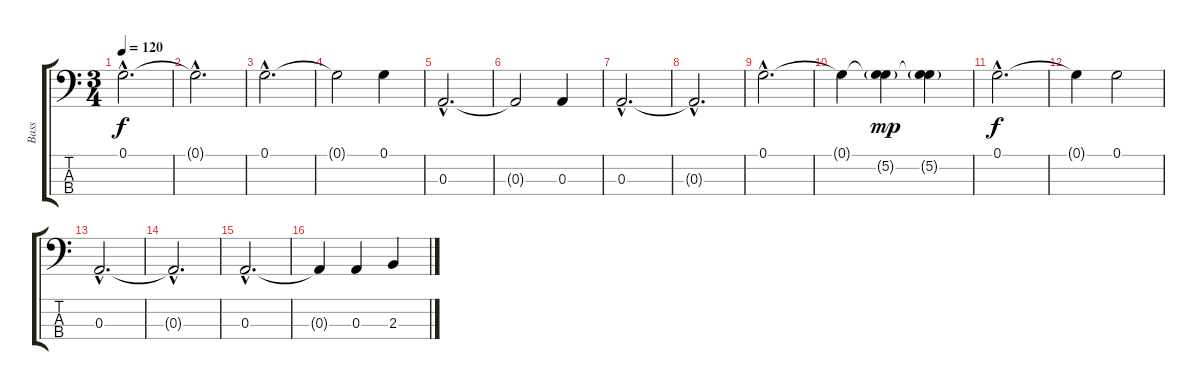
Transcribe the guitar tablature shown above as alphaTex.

\track ("Bass" "Bass") {instrument electricbasspick}
\staff {score tabs}
\tuning (G2 D2 A1 E1) {hide}
\ts (3 4)
\tempo 120
\clef f4
\ks c
0.1{hac}.2{d dy f} |
0.1{hac t}.2{d} |
0.1{hac}.2{d} |
0.1{t}.2 0.1.4 |
0.3{hac}.2{d} |
0.3{t}.2 0.3.4 |
0.3{hac}.2{d} |
0.3{hac t}.2{d} |
0.1{hac}.2{d} |
0.1{t}.4 (0.1{t} 5.2{g}).4{dy mp} (0.1{t} 5.2{g}).4 |
0.1{hac}.2{d dy f} |
0.1{t}.4 0.1.2 |
0.3{hac}.2{d} |
0.3{hac t}.2{d} |
0.3{hac}.2{d} |
0.3{t}.4 0.3.4 2.3.4
